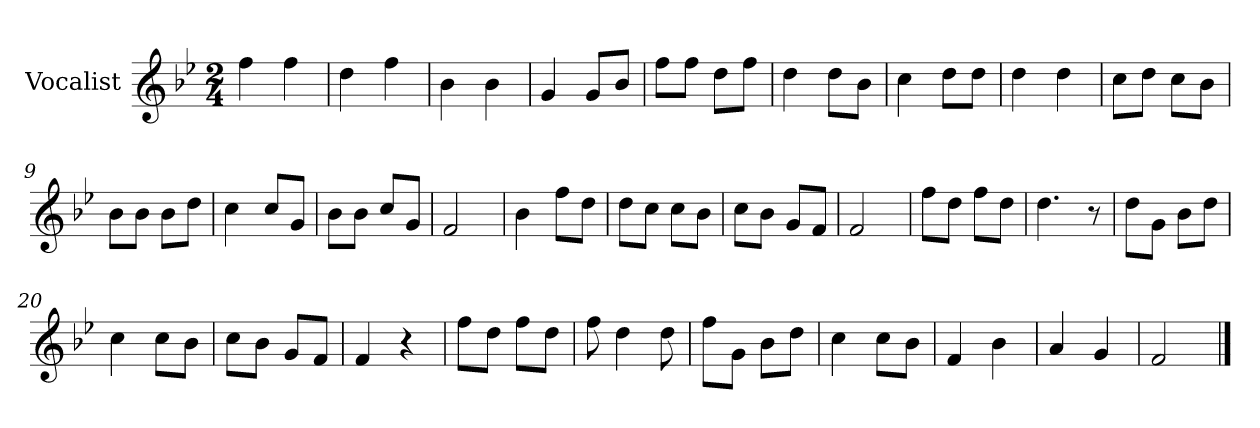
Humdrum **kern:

**kern
*part1
*staff1
*I"Vocalist
*k[b-e-]
*B-:
*M2/4
=
4ff
4ff
=1
4dd
4ff
=2
4b-
4b-
=3
4g
8gL
8b-J
=4
8ffL
8ffJ
8ddL
8ffJ
=5
4dd
8ddL
8b-J
=6
4cc
8ddL
8ddJ
=7
4dd
4dd
=8
8ccL
8ddJ
8ccL
8b-J
=9
8b-L
8b-J
8b-L
8ddJ
=10
4cc
8ccL
8gJ
=11
8b-L
8b-J
8ccL
8gJ
=12
2f
=13
4b-
8ffL
8ddJ
=14
8ddL
8ccJ
8ccL
8b-J
=15
8ccL
8b-J
8gL
8fJ
=16
2f
=17
8ffL
8ddJ
8ffL
8ddJ
=18
4.dd
8r
=19
8ddL
8gJ
8b-L
8ddJ
=20
4cc
8ccL
8b-J
=21
8ccL
8b-J
8gL
8fJ
=22
4f
4r
=23
8ffL
8ddJ
8ffL
8ddJ
=24
8ff
4dd
8dd
=25
8ffL
8gJ
8b-L
8ddJ
=26
4cc
8ccL
8b-J
=27
4f
4b-
=28
4a
4g
=29
2f
==
*-
